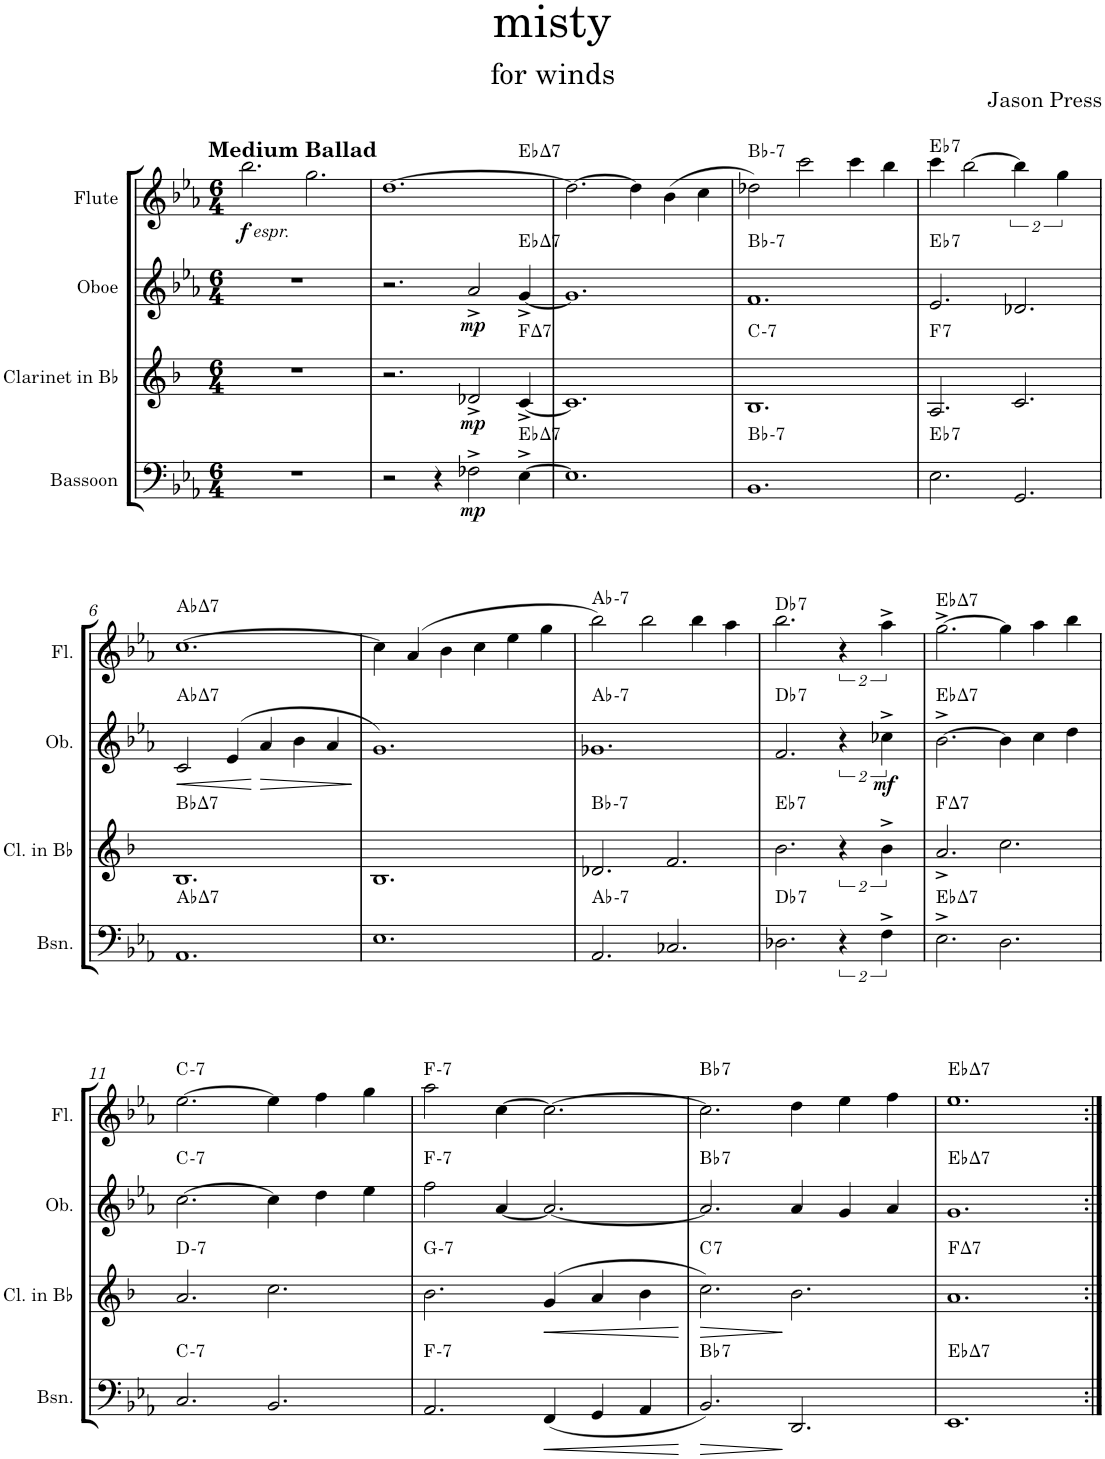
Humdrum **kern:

**kern	**dynam	**harte	**kern	**dynam	**harte	**kern	**dynam	**harte	**kern	**dynam	**harte
*part4	*part4	*part4	*part3	*part3	*part3	*part2	*part2	*part2	*part1	*part1	*part1
*staff4	*staff4	*	*staff3	*staff3	*	*staff2	*staff2	*	*staff1	*staff1	*
*I"Bassoon	*	*	*I"Clarinet in Bb	*	*	*I"Oboe	*	*	*I"Flute	*	*
*I'Bsn.	*	*	*I'Cl. in Bb	*	*	*I'Ob.	*	*	*I'Fl.	*	*
*clefF4	*	*	*clefG2	*	*	*clefG2	*	*	*clefG2	*	*
*	*	*	*Trd1c2	*	*	*	*	*	*	*	*
*k[b-e-a-]	*	*	*k[b-]	*	*	*k[b-e-a-]	*	*	*k[b-e-a-]	*	*
*M6/4	*	*	*M6/4	*	*	*M6/4	*	*	*M6/4	*	*
=1	=1	=1	=1	=1	=1	=1	=1	=1	=1	=1	=1
!	!	!	!	!	!	!	!	!	!LO:TX:a:B:t=Medium Ballad	!	!
!	!	!	!	!	!	!	!	!	!LO:TX:b:i:t=espr.	!	!
!	!	!	!	!	!	!	!	!	!	!LO:DY:b	!
1.r	.	.	1.r	.	.	1.r	.	.	2.bb-\	f	.
.	.	.	.	.	.	.	.	.	2.gg\	.	.
=2	=2	=2	=2	=2	=2	=2	=2	=2	=2	=2	=2
*	*	*	*	*	*	*	*	*	*^	*	*
2r	.	.	2.r	.	.	2.r	.	.	[1.dd	1ryy	.	.
4r	.	.	.	.	.	.	.	.	.	.	.	.
!	!LO:DY:b	!	!	!LO:DY:b	!	!	!LO:DY:b	!	!	!	!	!
2F-X^\	mp	.	2d-X^/	mp	.	2a-^/	mp	.	.	.	.	.
.	.	.	.	.	.	.	.	.	.	4ryy	.	.
!	!	!LO:H:kt=7	!	!	!LO:H:kt=7	!	!	!LO:H:kt=7	!	!	!	!LO:H:kt=7
[4E-^\	.	Eb:maj7	[4c^/	.	F:maj7	[4g^/	.	Eb:maj7	.	4ryy	.	Eb:maj7
*	*	*	*	*	*	*	*	*	*v	*v	*	*
=3	=3	=3	=3	=3	=3	=3	=3	=3	=3	=3	=3
1.E-]	.	.	1.c]	.	.	1.g]	.	.	2.dd\_	.	.
.	.	.	.	.	.	.	.	.	4dd\]	.	.
.	.	.	.	.	.	.	.	.	(4b-\	.	.
.	.	.	.	.	.	.	.	.	4cc\	.	.
=4	=4	=4	=4	=4	=4	=4	=4	=4	=4	=4	=4
!	!	!LO:H:kt=7	!	!	!LO:H:kt=7	!	!	!LO:H:kt=7	!	!	!LO:H:kt=7
1.BB-	.	Bb:min7	1.B-	.	C:min7	1.f	.	Bb:min7	2dd-X\)	.	Bb:min7
.	.	.	.	.	.	.	.	.	2ccc\	.	.
.	.	.	.	.	.	.	.	.	4ccc\	.	.
.	.	.	.	.	.	.	.	.	4bb-\	.	.
=5	=5	=5	=5	=5	=5	=5	=5	=5	=5	=5	=5
!	!	!LO:H:kt=7	!	!	!LO:H:kt=7	!	!	!LO:H:kt=7	!	!	!LO:H:kt=7
2.E-\	.	Eb:7	2.A/	.	F:7	2.e-/	.	Eb:7	4ccc\	.	Eb:7
.	.	.	.	.	.	.	.	.	[2bb-\	.	.
2.GG/	.	.	2.c/	.	.	2.d-X/	.	.	8%3bb-\]	.	.
.	.	.	.	.	.	.	.	.	8%3gg\	.	.
!!LO:LB:g=z
=6	=6	=6	=6	=6	=6	=6	=6	=6	=6	=6	=6
!	!	!LO:H:kt=7	!	!	!LO:H:kt=7	!	!LO:HP:b	!LO:H:kt=7	!	!	!LO:H:kt=7
1.AA-	.	Ab:maj7	1.B-	.	Bb:maj7	2c/	<	Ab:maj7	[1.cc	.	Ab:maj7
.	.	.	.	.	.	(4e-/	.	.	.	.	.
!	!	!	!	!	!	!	!LO:HP:n=1:b	!	!	!	!
.	.	.	.	.	.	4a-/	[ >	.	.	.	.
.	.	.	.	.	.	4b-\	.	.	.	.	.
.	.	.	.	.	.	4a-/	.	.	.	.	.
.	.	.	.	.	.	.	]	.	.	.	.
=7	=7	=7	=7	=7	=7	=7	=7	=7	=7	=7	=7
1.E-	.	.	1.B-	.	.	1.g)	.	.	4cc\]	.	.
.	.	.	.	.	.	.	.	.	(4a-/	.	.
.	.	.	.	.	.	.	.	.	4b-\	.	.
.	.	.	.	.	.	.	.	.	4cc\	.	.
.	.	.	.	.	.	.	.	.	4ee-\	.	.
.	.	.	.	.	.	.	.	.	4gg\	.	.
=8	=8	=8	=8	=8	=8	=8	=8	=8	=8	=8	=8
!	!	!LO:H:kt=7	!	!	!LO:H:kt=7	!	!	!LO:H:kt=7	!	!	!LO:H:kt=7
2.AA-/	.	Ab:min7	2.d-X/	.	Bb:min7	1.g-X	.	Ab:min7	2bb-\)	.	Ab:min7
.	.	.	.	.	.	.	.	.	2bb-\	.	.
2.C-X/	.	.	2.f/	.	.	.	.	.	.	.	.
.	.	.	.	.	.	.	.	.	4bb-\	.	.
.	.	.	.	.	.	.	.	.	4aa-\	.	.
=9	=9	=9	=9	=9	=9	=9	=9	=9	=9	=9	=9
!	!	!LO:H:kt=7	!	!	!LO:H:kt=7	!	!	!LO:H:kt=7	!	!	!LO:H:kt=7
2.D-X\	.	Db:7	2.b-\	.	Eb:7	2.f/	.	Db:7	2.bb-\	.	Db:7
8%3r	.	.	8%3r	.	.	8%3r	.	.	8%3r	.	.
!	!	!	!	!	!	!	!LO:DY:b	!	!	!	!
8%3F^\	.	.	8%3b-^\	.	.	8%3cc-X^\	mf	.	8%3aa-^\	.	.
=10	=10	=10	=10	=10	=10	=10	=10	=10	=10	=10	=10
!	!	!LO:H:kt=7	!	!	!LO:H:kt=7	!	!	!LO:H:kt=7	!	!	!LO:H:kt=7
2.E-^\	.	Eb:maj7	2.a^/	.	F:maj7	[2.b-^\	.	Eb:maj7	[2.gg^\	.	Eb:maj7
2.D\	.	.	2.cc\	.	.	4b-\]	.	.	4gg\]	.	.
.	.	.	.	.	.	4cc\	.	.	4aa-\	.	.
.	.	.	.	.	.	4dd\	.	.	4bb-\	.	.
!!LO:LB:g=z
=11	=11	=11	=11	=11	=11	=11	=11	=11	=11	=11	=11
!	!	!LO:H:kt=7	!	!	!LO:H:kt=7	!	!	!LO:H:kt=7	!	!	!LO:H:kt=7
2.C/	.	C:min7	2.a/	.	D:min7	[2.cc\	.	C:min7	[2.ee-\	.	C:min7
2.BB-/	.	.	2.cc\	.	.	4cc\]	.	.	4ee-\]	.	.
.	.	.	.	.	.	4dd\	.	.	4ff\	.	.
.	.	.	.	.	.	4ee-\	.	.	4gg\	.	.
=12	=12	=12	=12	=12	=12	=12	=12	=12	=12	=12	=12
!	!	!LO:H:kt=7	!	!	!LO:H:kt=7	!	!	!LO:H:kt=7	!	!	!LO:H:kt=7
2.AA-/	.	F:min7	2.b-\	.	G:min7	2ff\	.	F:min7	2aa-\	.	F:min7
.	.	.	.	.	.	[4a-/	.	.	[4cc\	.	.
!	!LO:HP:b	!	!	!LO:HP:b	!	!	!	!	!	!	!
(4FF/	<	.	(4g/	<	.	2.a-/_	.	.	2.cc\_	.	.
4GG/	.	.	4a/	.	.	.	.	.	.	.	.
4AA-/	.	.	4b-\	.	.	.	.	.	.	.	.
.	[	.	.	[	.	.	.	.	.	.	.
=13	=13	=13	=13	=13	=13	=13	=13	=13	=13	=13	=13
!	!LO:HP:b	!LO:H:kt=7	!	!LO:HP:b	!LO:H:kt=7	!	!	!LO:H:kt=7	!	!	!LO:H:kt=7
2.BB-/)	>	Bb:7	2.cc\)	>	C:7	2.a-/]	.	Bb:7	2.cc\]	.	Bb:7
2.DD/	]	.	2.b-\	]	.	4a-/	.	.	4dd\	.	.
.	.	.	.	.	.	4g/	.	.	4ee-\	.	.
.	.	.	.	.	.	4a-/	.	.	4ff\	.	.
=14	=14	=14	=14	=14	=14	=14	=14	=14	=14	=14	=14
!	!	!LO:H:kt=7	!	!	!LO:H:kt=7	!	!	!LO:H:kt=7	!	!	!LO:H:kt=7
1.EE-	.	Eb:maj7	1.a	.	F:maj7	1.g	.	Eb:maj7	1.ee-	.	Eb:maj7
=:|!	=:|!	=:|!	=:|!	=:|!	=:|!	=:|!	=:|!	=:|!	=:|!	=:|!	=:|!
*-	*-	*-	*-	*-	*-	*-	*-	*-	*-	*-	*-
